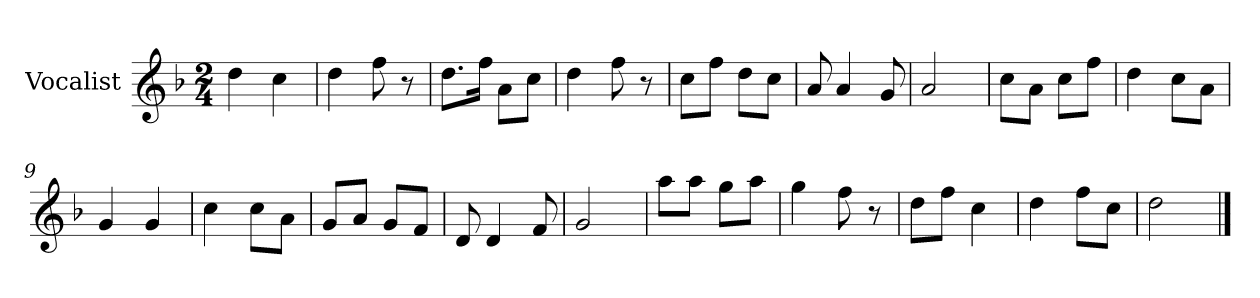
**kern
*part1
*staff1
*I"Vocalist
*k[b-]
*F:
*M2/4
=
4dd
4cc
=1
4dd
8ff
8r
=2
8.ddL
16ffJk
8aL
8ccJ
=3
4dd
8ff
8r
=4
8ccL
8ffJ
8ddL
8ccJ
=5
8a
4a
8g
=6
2a
=7
8ccL
8aJ
8ccL
8ffJ
=8
4dd
8ccL
8aJ
=9
4g
4g
=10
4cc
8ccL
8aJ
=11
8gL
8aJ
8gL
8fJ
=12
8d
4d
8f
=13
2g
=14
8aaL
8aaJ
8ggL
8aaJ
=15
4gg
8ff
8r
=16
8ddL
8ffJ
4cc
=17
4dd
8ffL
8ccJ
=18
2dd
==
*-
